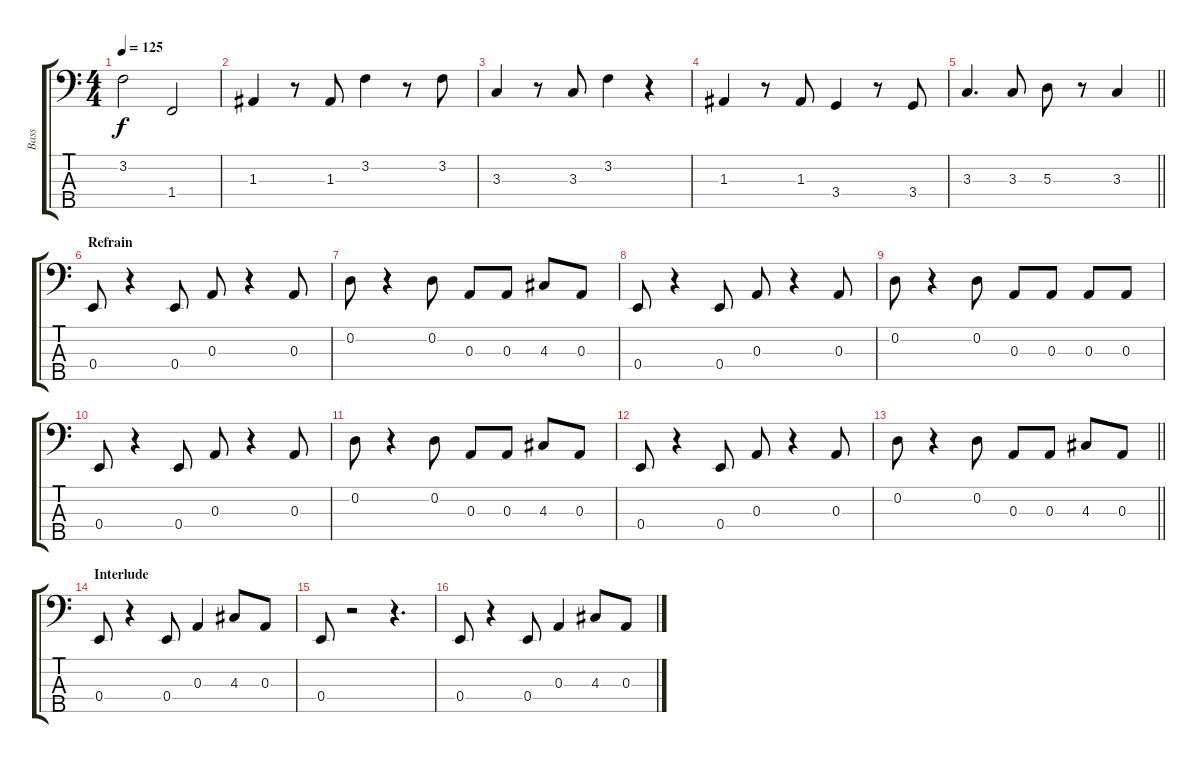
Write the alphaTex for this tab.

\track ("Bass" "Bass") {instrument electricbassfinger}
\staff {score tabs}
\tuning (G2 D2 A1 E1 B0) {hide}
\ts (4 4)
\tempo 125
\clef f4
\ks c
3.2.2{dy f} 1.4.2 |
1.3.4 r.8 1.3.8 3.2.4 r.8 3.2.8 |
3.3.4 r.8 3.3.8 3.2.4 r.4 |
1.3.4 r.8 1.3.8 3.4.4 r.8 3.4.8 |
\barLineRight lightlight
3.3.4{d} 3.3.8 5.3.8 r.8 3.3.4 |
\section ("" "Refrain")
0.4.8 r.4 0.4.8 0.3.8 r.4 0.3.8 |
0.2.8 r.4 0.2.8 0.3.8 0.3.8 4.3.8 0.3.8 |
0.4.8 r.4 0.4.8 0.3.8 r.4 0.3.8 |
0.2.8 r.4 0.2.8 0.3.8 0.3.8 0.3.8 0.3.8 |
0.4.8 r.4 0.4.8 0.3.8 r.4 0.3.8 |
0.2.8 r.4 0.2.8 0.3.8 0.3.8 4.3.8 0.3.8 |
0.4.8 r.4 0.4.8 0.3.8 r.4 0.3.8 |
\barLineRight lightlight
0.2.8 r.4 0.2.8 0.3.8 0.3.8 4.3.8 0.3.8 |
\section ("" "Interlude")
0.4.8 r.4 0.4.8 0.3.4 4.3.8 0.3.8 |
0.4.8 r.2 r.4{d} |
0.4.8 r.4 0.4.8 0.3.4 4.3.8 0.3.8
